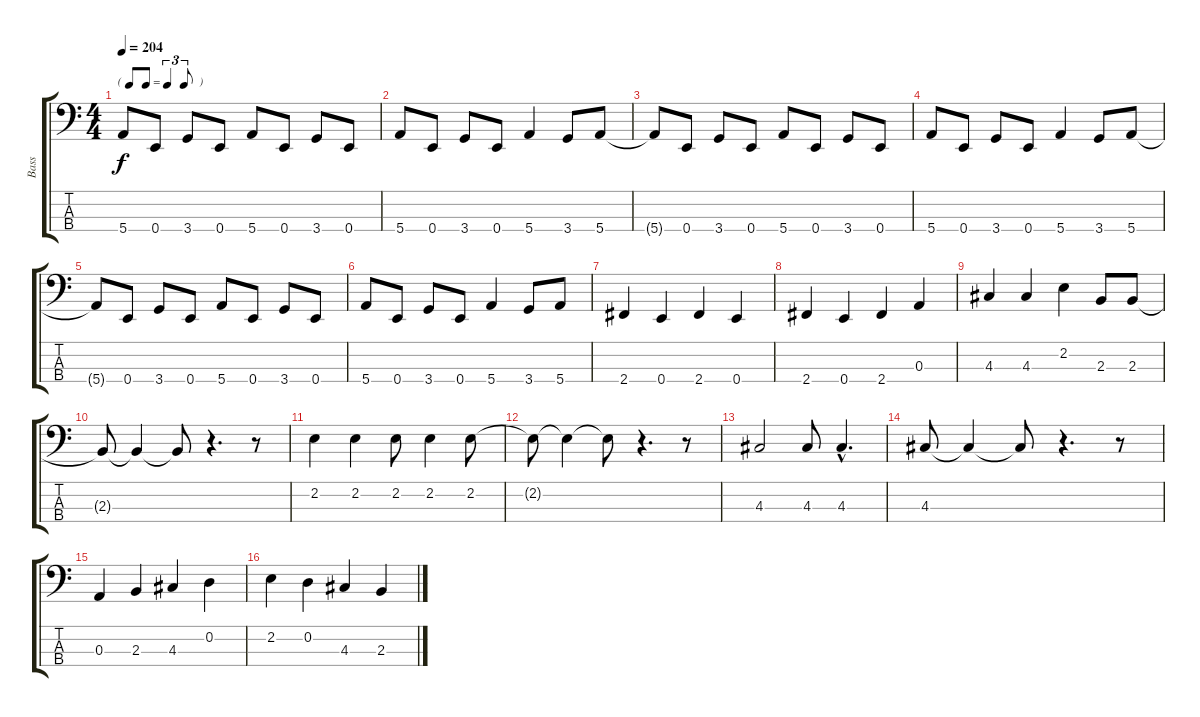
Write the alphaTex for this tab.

\track ("Bass" "Bass") {instrument electricbasspick}
\staff {score tabs}
\tuning (G2 D2 A1 E1) {hide}
\ts (4 4)
\tf triplet8th
\tempo 204
\clef f4
\ks c
5.4{t}.8{dy f} 0.4.8 3.4.8 0.4.8 5.4.8 0.4.8 3.4.8 0.4.8 |
5.4.8 0.4.8 3.4.8 0.4.8 5.4.4 3.4.8 5.4.8 |
5.4{t}.8 0.4.8 3.4.8 0.4.8 5.4.8 0.4.8 3.4.8 0.4.8 |
5.4.8 0.4.8 3.4.8 0.4.8 5.4.4 3.4.8 5.4.8 |
5.4{t}.8 0.4.8 3.4.8 0.4.8 5.4.8 0.4.8 3.4.8 0.4.8 |
5.4.8 0.4.8 3.4.8 0.4.8 5.4.4 3.4.8 5.4.8 |
2.4.4 0.4.4 2.4.4 0.4.4 |
2.4.4 0.4.4 2.4.4 0.3.4 |
4.3.4 4.3.4 2.2.4 2.3.8 2.3.8 |
2.3{t}.8 2.3{t}.4 2.3{t}.8 r.4{d} r.8 |
2.2.4 2.2.4 2.2.8 2.2.4 2.2.8 |
2.2{t}.8 2.2{t}.4 2.2{t}.8 r.4{d} r.8 |
4.3.2 4.3.8 4.3{hac}.4{d} |
4.3.8 4.3{t}.4 4.3{t}.8 r.4{d} r.8 |
0.3.4 2.3.4 4.3.4 0.2.4 |
2.2.4 0.2.4 4.3.4 2.3.4
